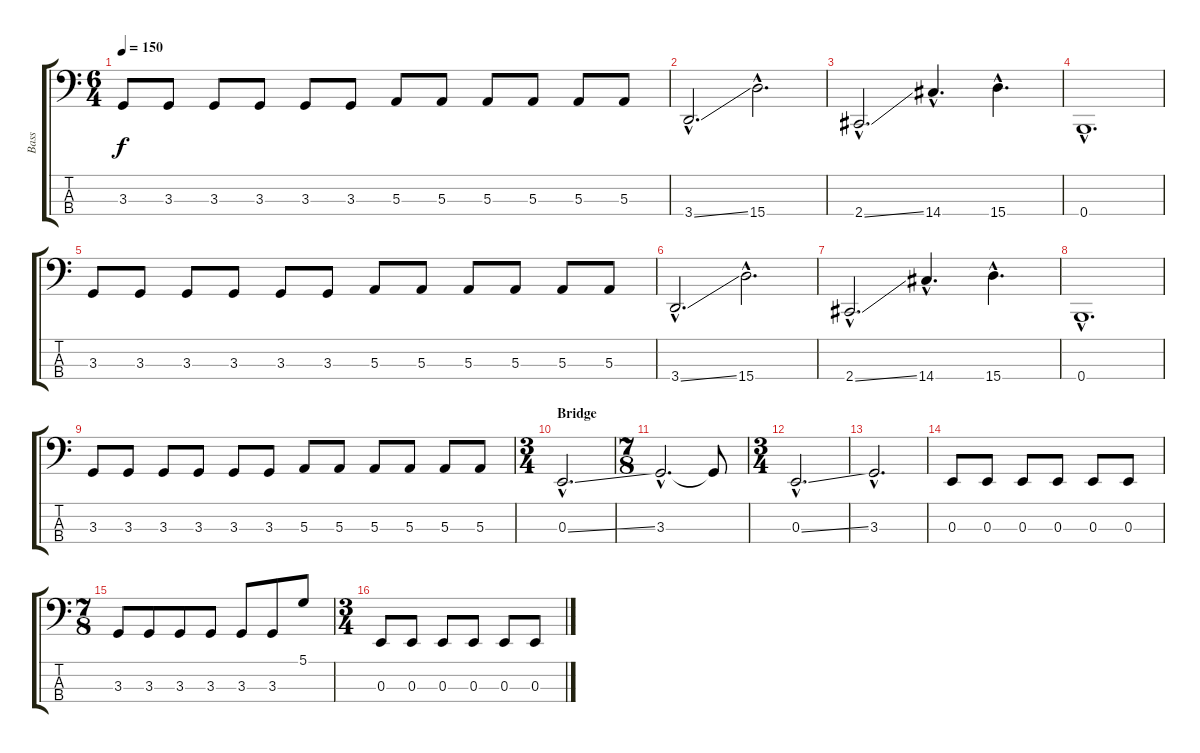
\track ("Bass" "Bass") {instrument electricbassfinger}
\staff {score tabs}
\tuning (D2 A1 E1 B0) {hide}
\ts (6 4)
\tempo 150
\clef f4
\ks c
3.3.8{dy f} 3.3.8 3.3.8 3.3.8 3.3.8 3.3.8 5.3.8 5.3.8 5.3.8 5.3.8 5.3.8 5.3.8 |
3.4{ss hac}.2{d} 15.4{hac}.2{d} |
2.4{ss hac}.2{d} 14.4{hac}.4{d} 15.4{hac}.4{d} |
0.4{hac}.1{d} |
3.3.8 3.3.8 3.3.8 3.3.8 3.3.8 3.3.8 5.3.8 5.3.8 5.3.8 5.3.8 5.3.8 5.3.8 |
3.4{ss hac}.2{d} 15.4{hac}.2{d} |
2.4{ss hac}.2{d} 14.4{hac}.4{d} 15.4{hac}.4{d} |
0.4{hac}.1{d} |
3.3.8 3.3.8 3.3.8 3.3.8 3.3.8 3.3.8 5.3.8 5.3.8 5.3.8 5.3.8 5.3.8 5.3.8 |
\ts (3 4)
\section ("" "Bridge")
0.3{ss hac}.2{d} |
\ts (7 8)
3.3{hac}.2{d} 3.3{t}.8 |
\ts (3 4)
0.3{ss hac}.2{d} |
3.3{hac}.2{d} |
0.3.8 0.3.8 0.3.8 0.3.8 0.3.8 0.3.8 |
\ts (7 8)
3.3.8 3.3.8 3.3.8 3.3.8 3.3.8 3.3.8 5.1.8 |
\ts (3 4)
0.3.8 0.3.8 0.3.8 0.3.8 0.3.8 0.3.8
